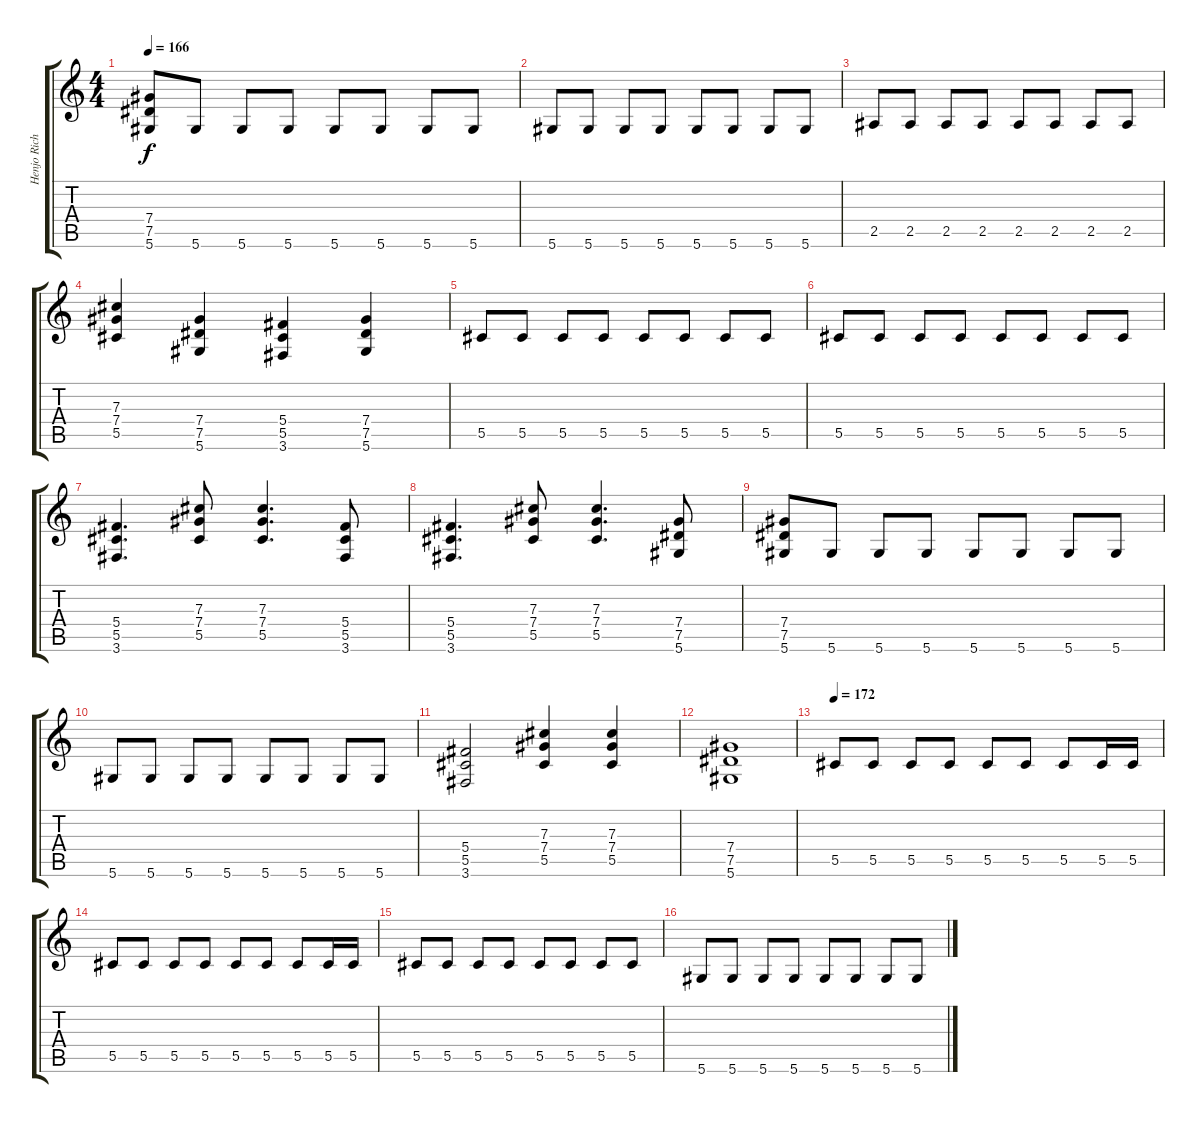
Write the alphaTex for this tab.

\track ("Henjo Richter - Guitar" "Henjo Rich") {instrument overdrivenguitar}
\staff {score tabs}
\tuning (Eb4 Bb3 Gb3 Db3 Ab2 Eb2) {hide}
\ts (4 4)
\tempo 166
\clef g2
\ks c
(7.4 7.5 5.6).8{dy f} 5.6.8 5.6.8 5.6.8 5.6.8 5.6.8 5.6.8 5.6.8 |
5.6.8 5.6.8 5.6.8 5.6.8 5.6.8 5.6.8 5.6.8 5.6.8 |
2.5.8 2.5.8 2.5.8 2.5.8 2.5.8 2.5.8 2.5.8 2.5.8 |
(7.3 7.4 5.5).4 (7.4 7.5 5.6).4 (5.4 5.5 3.6).4 (7.4 7.5 5.6).4 |
5.5.8 5.5.8 5.5.8 5.5.8 5.5.8 5.5.8 5.5.8 5.5.8 |
5.5.8 5.5.8 5.5.8 5.5.8 5.5.8 5.5.8 5.5.8 5.5.8 |
(5.4 5.5 3.6).4{d} (7.3 7.4 5.5).8 (7.3 7.4 5.5).4{d} (5.4 5.5 3.6).8 |
(5.4 5.5 3.6).4{d} (7.3 7.4 5.5).8 (7.3 7.4 5.5).4{d} (7.4 7.5 5.6).8 |
(7.4 7.5 5.6).8 5.6.8 5.6.8 5.6.8 5.6.8 5.6.8 5.6.8 5.6.8 |
5.6.8 5.6.8 5.6.8 5.6.8 5.6.8 5.6.8 5.6.8 5.6.8 |
(5.4 5.5 3.6).2 (7.3 7.4 5.5).4 (7.3 7.4 5.5).4 |
(7.4 7.5 5.6).1 |
\tempo 172
5.5.8 5.5.8 5.5.8 5.5.8 5.5.8 5.5.8 5.5.8 5.5.16 5.5.16 |
5.5.8 5.5.8 5.5.8 5.5.8 5.5.8 5.5.8 5.5.8 5.5.16 5.5.16 |
5.5.8 5.5.8 5.5.8 5.5.8 5.5.8 5.5.8 5.5.8 5.5.8 |
5.6.8 5.6.8 5.6.8 5.6.8 5.6.8 5.6.8 5.6.8 5.6.8
